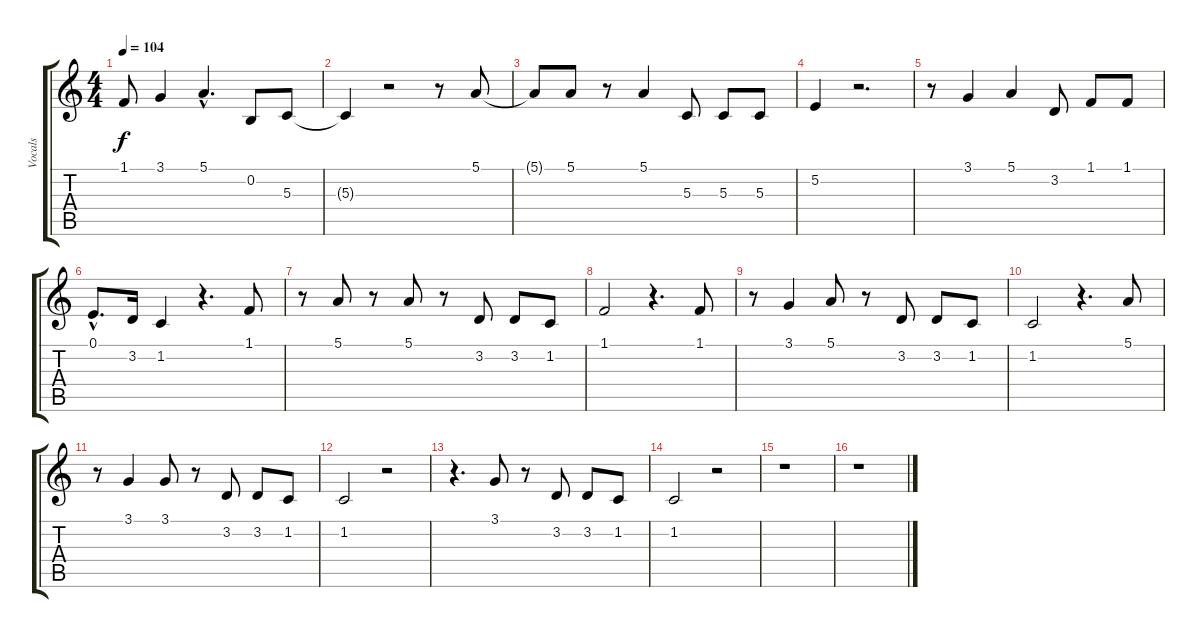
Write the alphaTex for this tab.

\track ("Vocals" "Vocals") {instrument englishhorn}
\staff {score tabs}
\tuning (E4 B3 G3 D3 A2 E2) {hide}
\ts (4 4)
\tempo 104
\clef g2
\ks c
1.1{t}.8{dy f} 3.1.4 5.1{hac}.4{d} 0.2.8 5.3.8 |
5.3{t}.4 r.2 r.8 5.1.8 |
5.1{t}.8 5.1.8 r.8 5.1.4 5.3.8 5.3.8 5.3.8 |
5.2.4 r.2{d} |
r.8 3.1.4 5.1.4 3.2.8 1.1.8 1.1.8 |
0.1{hac}.8{d} 3.2.16 1.2.4 r.4{d} 1.1.8 |
r.8 5.1.8 r.8 5.1.8 r.8 3.2.8 3.2.8 1.2.8 |
1.1.2 r.4{d} 1.1.8 |
r.8 3.1.4 5.1.8 r.8 3.2.8 3.2.8 1.2.8 |
1.2.2 r.4{d} 5.1.8 |
r.8 3.1.4 3.1.8 r.8 3.2.8 3.2.8 1.2.8 |
1.2.2 r.2 |
r.4{d} 3.1.8 r.8 3.2.8 3.2.8 1.2.8 |
1.2.2 r.2 |
r.1 |
r.1
